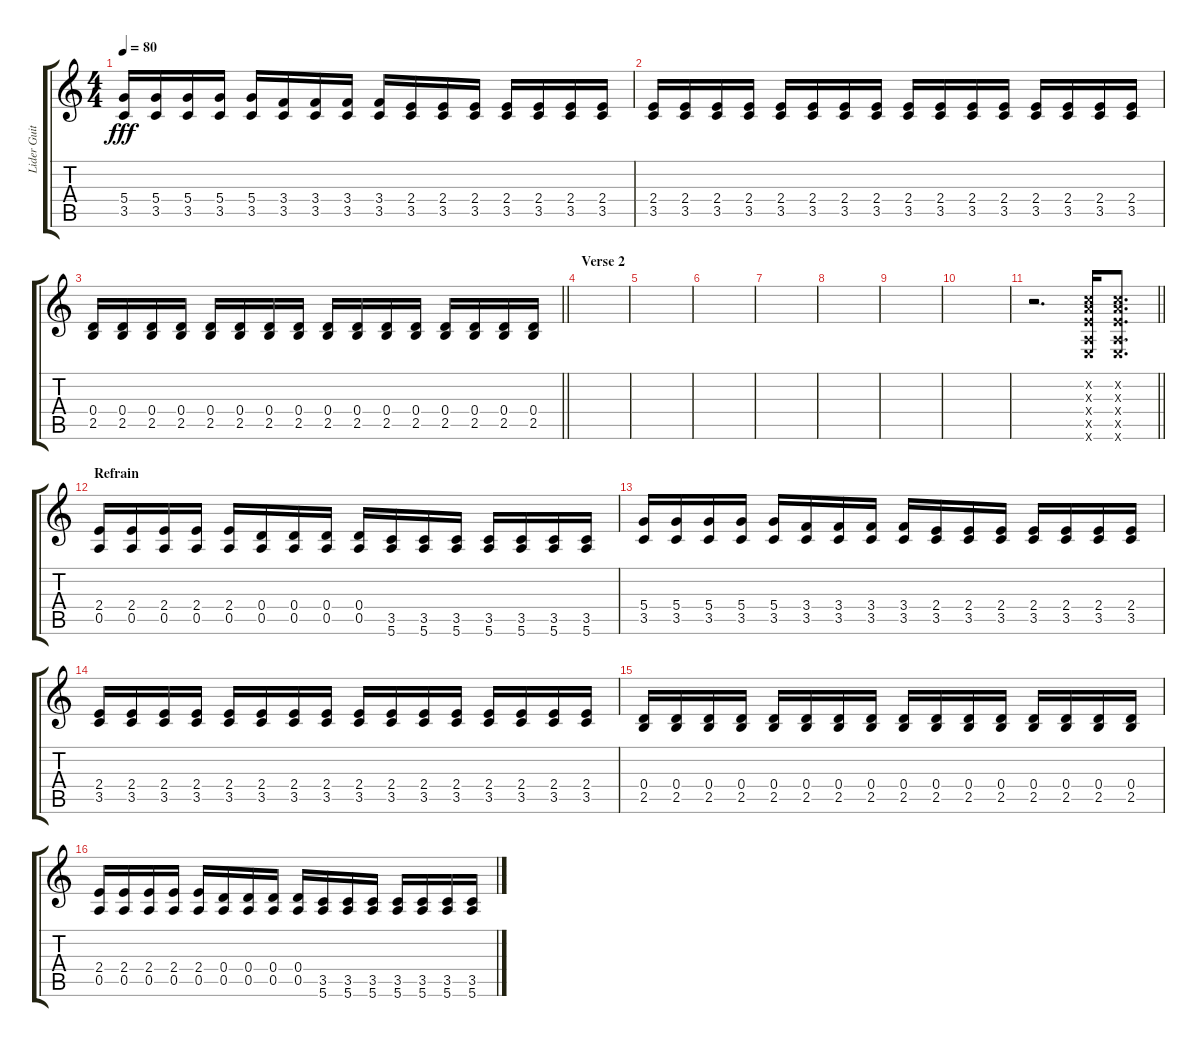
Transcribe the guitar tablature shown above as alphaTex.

\track ("Lider Guitar (Brian)" "Lider Guit") {instrument overdrivenguitar}
\staff {score tabs}
\tuning (E4 B3 G3 D3 A2 E2) {hide}
\ts (4 4)
\tempo 80
\clef g2
\ks c
(5.4 3.5).16{dy fff} (5.4 3.5).16 (5.4 3.5).16 (5.4 3.5).16 (5.4 3.5).16 (3.4 3.5).16 (3.4 3.5).16 (3.4 3.5).16 (3.4 3.5).16 (2.4 3.5).16 (2.4 3.5).16 (2.4 3.5).16 (2.4 3.5).16 (2.4 3.5).16 (2.4 3.5).16 (2.4 3.5).16 |
(2.4 3.5).16 (2.4 3.5).16 (2.4 3.5).16 (2.4 3.5).16 (2.4 3.5).16 (2.4 3.5).16 (2.4 3.5).16 (2.4 3.5).16 (2.4 3.5).16 (2.4 3.5).16 (2.4 3.5).16 (2.4 3.5).16 (2.4 3.5).16 (2.4 3.5).16 (2.4 3.5).16 (2.4 3.5).16 |
\barLineRight lightlight
(0.4 2.5).16 (0.4 2.5).16 (0.4 2.5).16 (0.4 2.5).16 (0.4 2.5).16 (0.4 2.5).16 (0.4 2.5).16 (0.4 2.5).16 (0.4 2.5).16 (0.4 2.5).16 (0.4 2.5).16 (0.4 2.5).16 (0.4 2.5).16 (0.4 2.5).16 (0.4 2.5).16 (0.4 2.5).16 |
\section ("" "Verse 2")
|
|
|
|
|
|
|
\barLineRight lightlight
r.2{d} (1.2{x} 2.3{x} 2.4{x} 0.5{x} 0.6{x}).16 (1.2{x} 2.3{x} 2.4{x} 0.5{x} 0.6{x}).8{d} |
\section ("" "Refrain")
(2.4 0.5).16 (2.4 0.5).16 (2.4 0.5).16 (2.4 0.5).16 (2.4 0.5).16 (0.4 0.5).16 (0.4 0.5).16 (0.4 0.5).16 (0.4 0.5).16 (3.5 5.6).16 (3.5 5.6).16 (3.5 5.6).16 (3.5 5.6).16 (3.5 5.6).16 (3.5 5.6).16 (3.5 5.6).16 |
(5.4 3.5).16 (5.4 3.5).16 (5.4 3.5).16 (5.4 3.5).16 (5.4 3.5).16 (3.4 3.5).16 (3.4 3.5).16 (3.4 3.5).16 (3.4 3.5).16 (2.4 3.5).16 (2.4 3.5).16 (2.4 3.5).16 (2.4 3.5).16 (2.4 3.5).16 (2.4 3.5).16 (2.4 3.5).16 |
(2.4 3.5).16 (2.4 3.5).16 (2.4 3.5).16 (2.4 3.5).16 (2.4 3.5).16 (2.4 3.5).16 (2.4 3.5).16 (2.4 3.5).16 (2.4 3.5).16 (2.4 3.5).16 (2.4 3.5).16 (2.4 3.5).16 (2.4 3.5).16 (2.4 3.5).16 (2.4 3.5).16 (2.4 3.5).16 |
(0.4 2.5).16 (0.4 2.5).16 (0.4 2.5).16 (0.4 2.5).16 (0.4 2.5).16 (0.4 2.5).16 (0.4 2.5).16 (0.4 2.5).16 (0.4 2.5).16 (0.4 2.5).16 (0.4 2.5).16 (0.4 2.5).16 (0.4 2.5).16 (0.4 2.5).16 (0.4 2.5).16 (0.4 2.5).16 |
(2.4 0.5).16 (2.4 0.5).16 (2.4 0.5).16 (2.4 0.5).16 (2.4 0.5).16 (0.4 0.5).16 (0.4 0.5).16 (0.4 0.5).16 (0.4 0.5).16 (3.5 5.6).16 (3.5 5.6).16 (3.5 5.6).16 (3.5 5.6).16 (3.5 5.6).16 (3.5 5.6).16 (3.5 5.6).16
